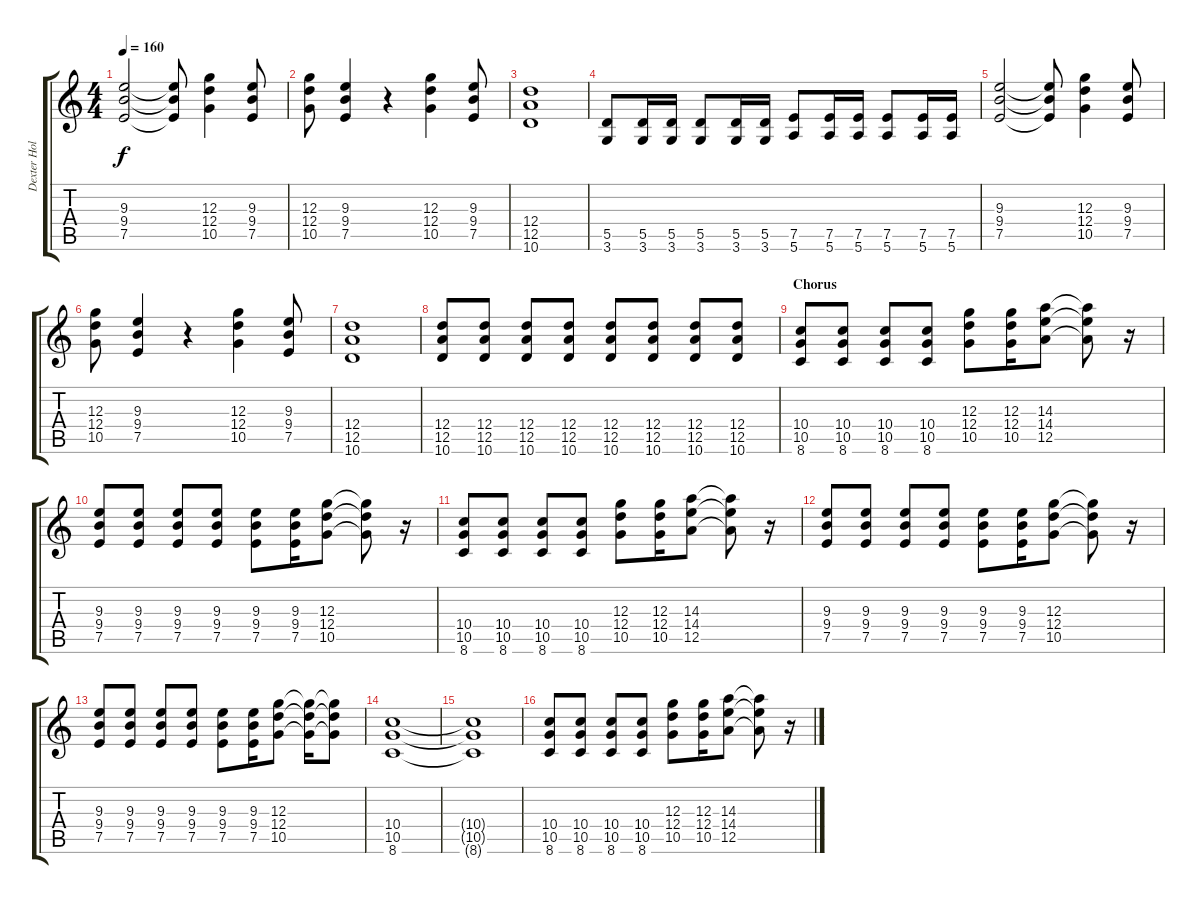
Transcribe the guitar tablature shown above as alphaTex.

\track ("Dexter Holland" "Dexter Hol") {instrument distortionguitar}
\staff {score tabs}
\tuning (E4 B3 G3 D3 A2 E2) {hide}
\ts (4 4)
\tempo 160
\clef g2
\ks c
(9.3 9.4 7.5).2{dy f} (9.3{t} 9.4{t} 7.5{t}).8 (12.3 12.4 10.5).4 (9.3 9.4 7.5).8 |
(12.3 12.4 10.5).8 (9.3 9.4 7.5).4 r.4 (12.3 12.4 10.5).4 (9.3 9.4 7.5).8 |
(12.4 12.5 10.6).1 |
(5.5 3.6).8 (5.5 3.6).16 (5.5 3.6).16 (5.5 3.6).8 (5.5 3.6).16 (5.5 3.6).16 (7.5 5.6).8 (7.5 5.6).16 (7.5 5.6).16 (7.5 5.6).8 (7.5 5.6).16 (7.5 5.6).16 |
(9.3 9.4 7.5).2 (9.3{t} 9.4{t} 7.5{t}).8 (12.3 12.4 10.5).4 (9.3 9.4 7.5).8 |
(12.3 12.4 10.5).8 (9.3 9.4 7.5).4 r.4 (12.3 12.4 10.5).4 (9.3 9.4 7.5).8 |
(12.4 12.5 10.6).1 |
(12.4 12.5 10.6).8 (12.4 12.5 10.6).8 (12.4 12.5 10.6).8 (12.4 12.5 10.6).8 (12.4 12.5 10.6).8 (12.4 12.5 10.6).8 (12.4 12.5 10.6).8 (12.4 12.5 10.6).8 |
\section ("" "Chorus")
(10.4 10.5 8.6).8 (10.4 10.5 8.6).8 (10.4 10.5 8.6).8 (10.4 10.5 8.6).8 (12.3 12.4 10.5).8 (12.3 12.4 10.5).16 (14.3 14.4 12.5).8 (14.3{t} 14.4{t} 12.5{t}).8 r.16 |
(9.3 9.4 7.5).8 (9.3 9.4 7.5).8 (9.3 9.4 7.5).8 (9.3 9.4 7.5).8 (9.3 9.4 7.5).8 (9.3 9.4 7.5).16 (12.3 12.4 10.5).8 (12.3{t} 12.4{t} 10.5{t}).8 r.16 |
(10.4 10.5 8.6).8 (10.4 10.5 8.6).8 (10.4 10.5 8.6).8 (10.4 10.5 8.6).8 (12.3 12.4 10.5).8 (12.3 12.4 10.5).16 (14.3 14.4 12.5).8 (14.3{t} 14.4{t} 12.5{t}).8 r.16 |
(9.3 9.4 7.5).8 (9.3 9.4 7.5).8 (9.3 9.4 7.5).8 (9.3 9.4 7.5).8 (9.3 9.4 7.5).8 (9.3 9.4 7.5).16 (12.3 12.4 10.5).8 (12.3{t} 12.4{t} 10.5{t}).8 r.16 |
(9.3 9.4 7.5).8 (9.3 9.4 7.5).8 (9.3 9.4 7.5).8 (9.3 9.4 7.5).8 (9.3 9.4 7.5).8 (9.3 9.4 7.5).16 (12.3 12.4 10.5).8 (12.3{t} 12.4{t} 10.5{t}).16 (12.3{t} 12.4{t} 10.5{t}).8 |
(10.4 10.5 8.6).1 |
(10.4{t} 10.5{t} 8.6{t}).1 |
(10.4 10.5 8.6).8 (10.4 10.5 8.6).8 (10.4 10.5 8.6).8 (10.4 10.5 8.6).8 (12.3 12.4 10.5).8 (12.3 12.4 10.5).16 (14.3 14.4 12.5).8 (14.3{t} 14.4{t} 12.5{t}).8 r.16
